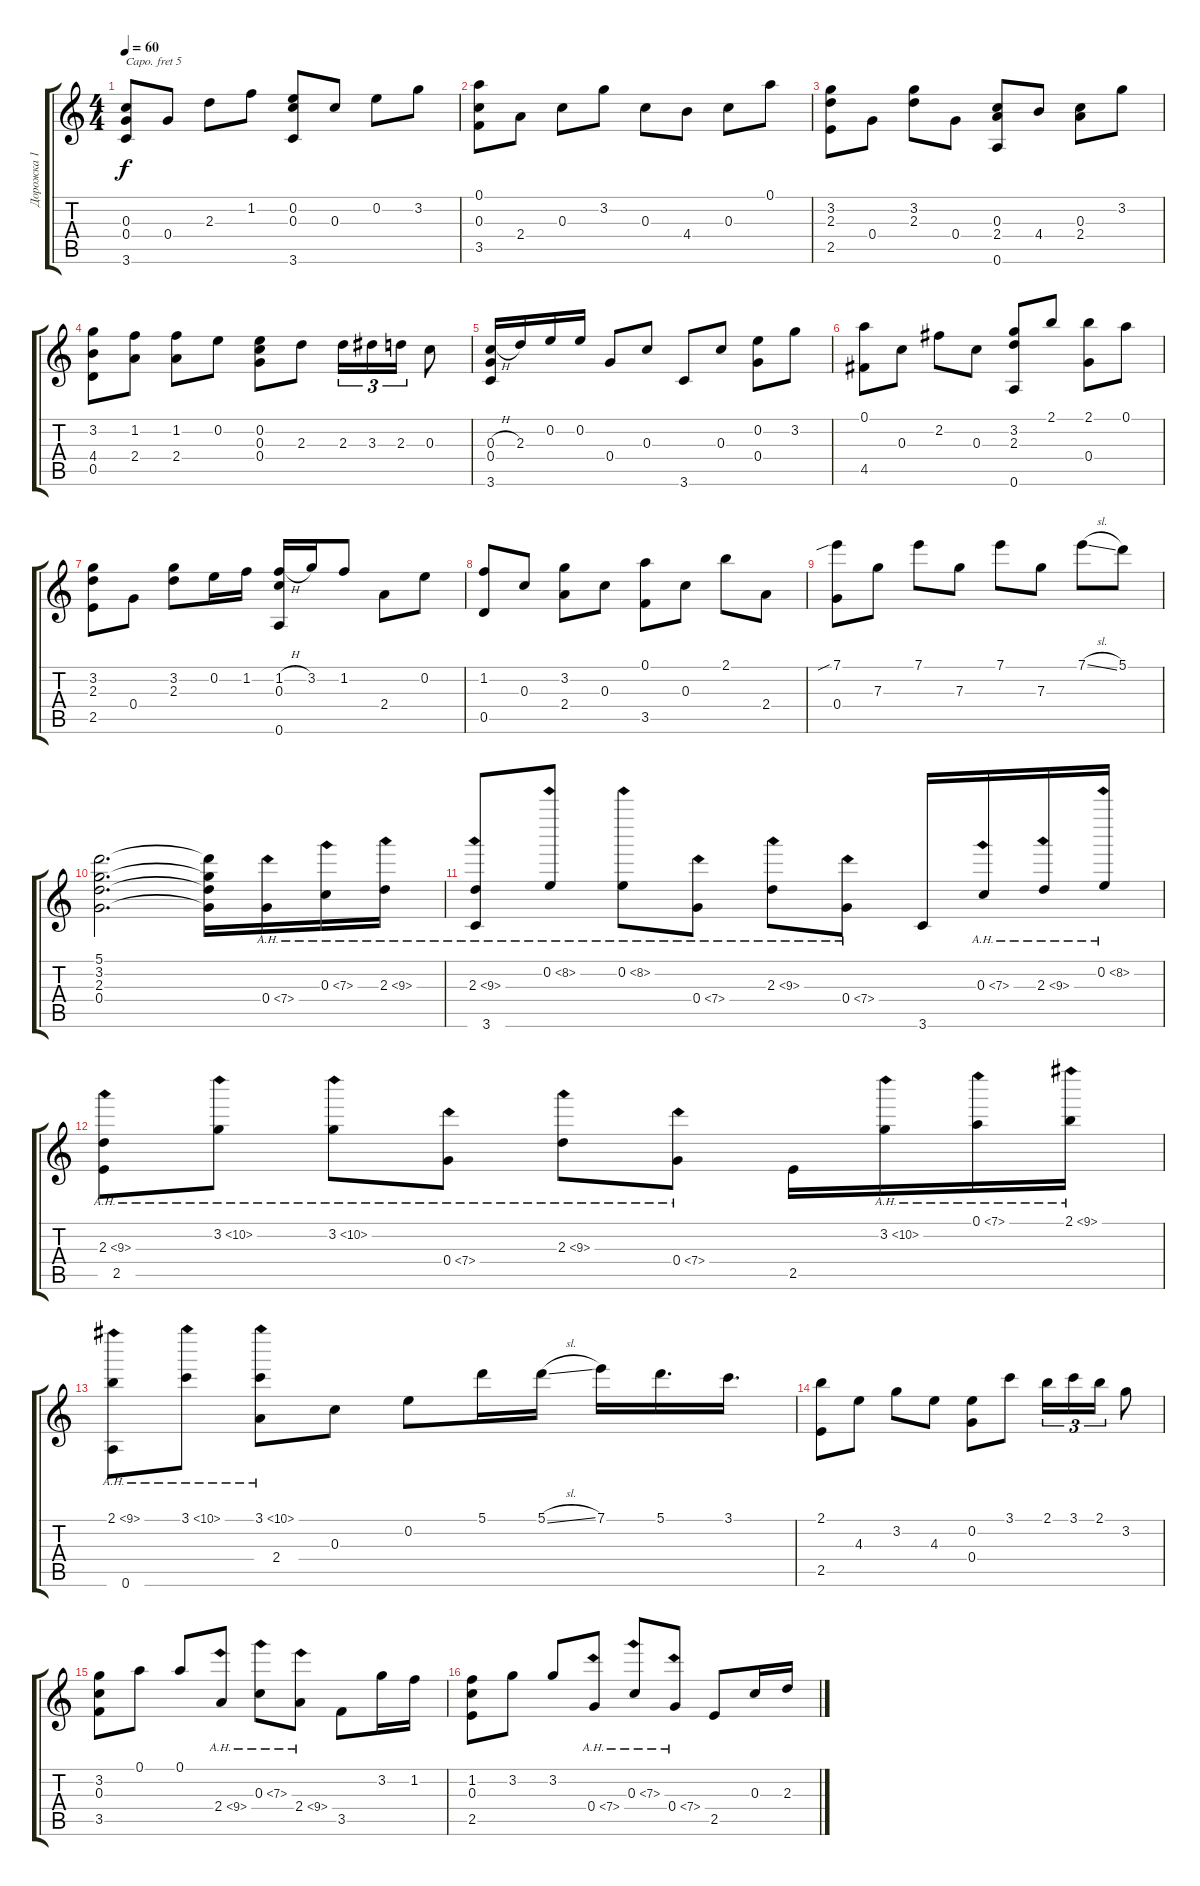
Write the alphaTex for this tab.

\track ("Дорожка 1" "Дорожка 1") {instrument acousticguitarsteel}
\staff {score tabs}
\capo 5
\tuning (E4 B3 G3 D3 A2 E2) {hide}
\ts (4 4)
\tempo 60
\clef g2
\ks c
(0.3 0.4 3.6).8{dy f} 0.4.8 2.3.8 1.2.8 (0.2 0.3 3.6).8 0.3.8 0.2.8 3.2.8 |
(0.1 0.3 3.5).8 2.4.8 0.3.8 3.2.8 0.3.8 4.4.8 0.3.8 0.1.8 |
(3.2 2.3 2.5).8 0.4.8 (3.2 2.3).8 0.4.8 (0.3 2.4 0.6).8 4.4.8 (0.3 2.4).8 3.2.8 |
(3.2 4.4 0.5).8 (1.2 2.4).8 (1.2 2.4).8 0.2.8 (0.2 0.3 0.4).8 2.3.8 2.3.16{tu (3 2)} 3.3.16{tu (3 2)} 2.3.16{tu (3 2)} 0.3.8 |
(0.3{h} 0.4 3.6).16 2.3.16 0.2.16 0.2.16 0.4.8 0.3.8 3.6.8 0.3.8 (0.2 0.4).8 3.2.8 |
(0.1 4.5).8 0.3.8 2.2.8 0.3.8 (3.2 2.3 0.6).8 2.1.8 (2.1 0.4).8 0.1.8 |
(3.2 2.3 2.5).8 0.4.8 (3.2 2.3).8 0.2.16 1.2.16 (1.2{h} 0.3 0.6).16 3.2.16 1.2.8 2.4.8 0.2.8 |
(1.2 0.5).8 0.3.8 (3.2 2.4).8 0.3.8 (0.1 3.5).8 0.3.8 2.1.8 2.4.8 |
(7.1{sib} 0.4).8 7.3.8 7.1.8 7.3.8 7.1.8 7.3.8 7.1{sl}.8 5.1.8 |
(5.1 3.2 2.3 0.4).2{d} (5.1{t} 3.2{t} 2.3{t} 0.4{t}).16 0.4{ah 7}.16 0.3{ah 7}.16 2.3{ah 7}.16 |
(2.3{ah 7} 3.6).8 0.2{ah 8}.8 0.2{ah 8}.8 0.4{ah 7}.8 2.3{ah 7}.8 0.4{ah 7}.8 3.6.16 0.3{ah 7}.16 2.3{ah 7}.16 0.2{ah 8}.16 |
(2.3{ah 7} 2.5).8 3.2{ah 7}.8 3.2{ah 7}.8 0.4{ah 7}.8 2.3{ah 7}.8 0.4{ah 7}.8 2.5.16 3.2{ah 7}.16 0.1{ah 7}.16 2.1{ah 7}.16 |
(2.1{ah 7} 0.6).8 3.1{ah 7}.8 (3.1{ah 7} 2.4).8 0.3.8 0.2.8 5.1.16 5.1{sl}.16 7.1.16 5.1.16{d} 3.1.16{d} |
(2.1 2.5).8 4.3.8 3.2.8 4.3.8 (0.2 0.4).8 3.1.8 2.1.16{tu (3 2)} 3.1.16{tu (3 2)} 2.1.16{tu (3 2)} 3.2.8 |
(3.2 0.3 3.5).8 0.1.8 0.1.8 2.4{ah 7}.8 0.3{ah 7}.8 2.4{ah 7}.8 3.5.8 3.2.16 1.2.16 |
(1.2 0.3 2.5).8 3.2.8 3.2.8 0.4{ah 7}.8 0.3{ah 7}.8 0.4{ah 7}.8 2.5.8 0.3.16 2.3.16
